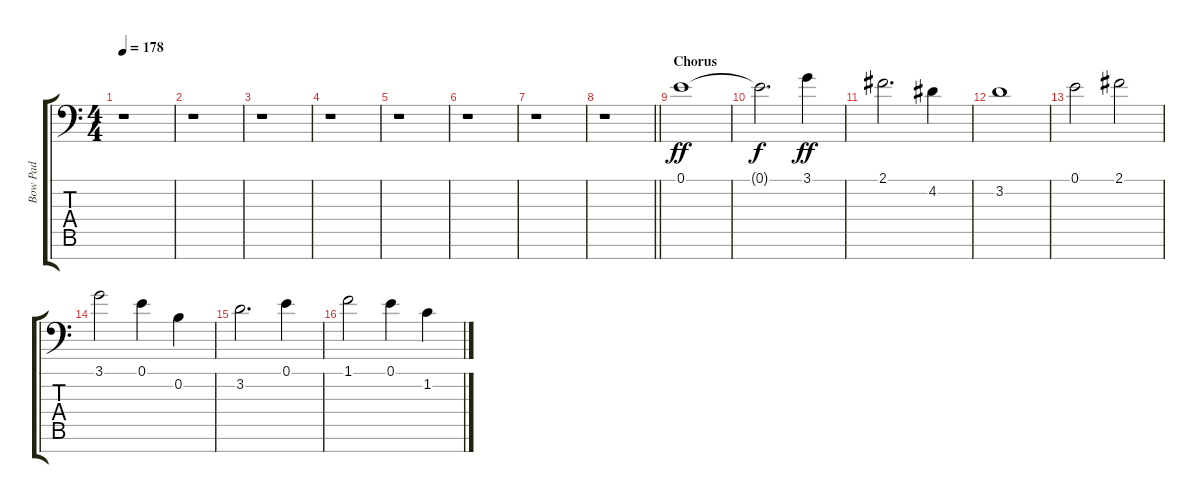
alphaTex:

\track ("Bow Pad" "Bow Pad") {instrument pad5bowed}
\staff {score tabs}
\tuning (E4 B3 G3 D3 A2 E2 C-1) {hide}
\ts (4 4)
\tempo 178
\clef f4
\ks c
r.1{dy ff} |
r.1 |
r.1 |
r.1 |
r.1 |
r.1 |
r.1 |
\barLineRight lightlight
r.1 |
\section ("" "Chorus")
0.1.1 |
0.1{t}.2{d dy f} 3.1.4{dy ff} |
2.1.2{d} 4.2.4 |
3.2.1 |
0.1.2 2.1.2 |
3.1.2 0.1.4 0.2.4 |
3.2.2{d} 0.1.4 |
1.1.2 0.1.4 1.2.4
